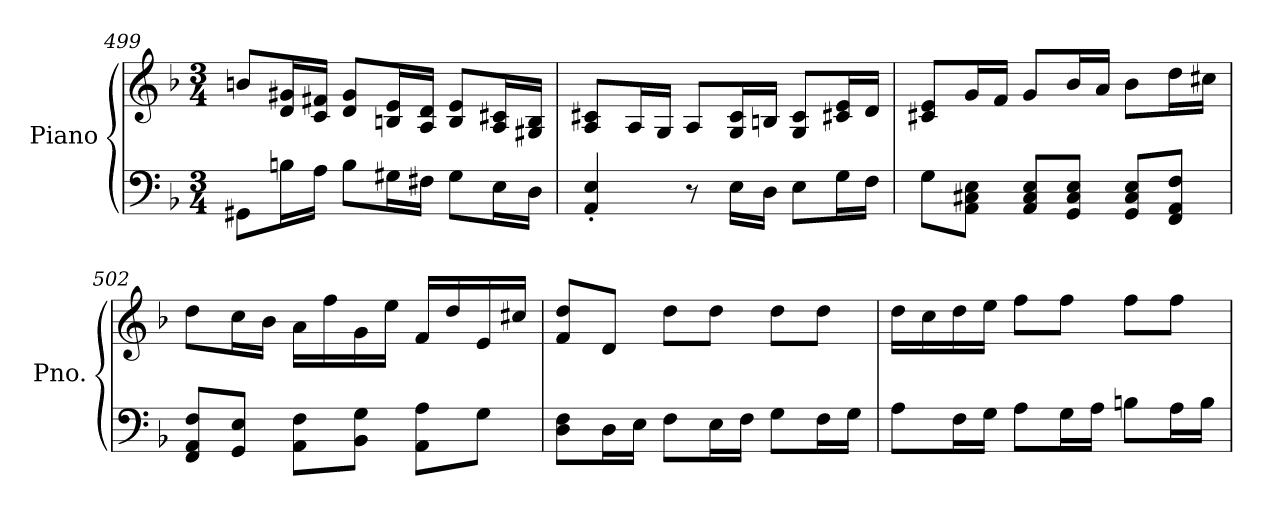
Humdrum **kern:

**kern	**kern
*part1	*part1
*staff2	*staff1
*I"Piano	*
*I'Pno.	*
*clefF4	*clefG2
*k[b-]	*k[b-]
*M3/4	*M3/4
=499	=499
8GG#X\L	8bn/L
16Bn\L	16d/ 16g#X/L
16A\JJ	16c/ 16f#X/JJ
8B\L	8d/ 8g#/L
16G#X\L	16Bn/ 16e/L
16F#X\JJ	16A/ 16d/JJ
8G#\L	8B/ 8e/L
16E\L	16A/ 16c#X/L
16D\JJ	16G#X/ 16B/JJ
=500	=500
4AA/' 4E/'	8A/ 8c#X/L
.	16A/L
.	16G/JJ
8r	8A/L
16E\LL	16G/ 16c#/L
16D\JJ	16Bn/JJ
8E\L	8G/ 8c#/L
16G\L	16c#X/ 16e/L
16F\JJ	16d/JJ
=501	=501
8G\L	8c#X/ 8e/L
8AA\ 8C#X\ 8E\J	16g/L
.	16f/JJ
8AA/ 8C#/ 8E/L	8g/L
8GG/ 8C#/ 8E/J	16b-/L
.	16a/JJ
8GG/ 8C#/ 8E/L	8b-\L
8FF/ 8AA/ 8F/J	16dd\L
.	16cc#X\JJ
=502	=502
8FF/ 8AA/ 8F/L	8dd\L
8GG/ 8E/J	16cc\L
.	16b-\JJ
8AA\ 8F\L	16a\LL
.	16ff\
8BB-\ 8G\J	16g\
.	16ee\JJ
8AA\ 8A\L	16f/LL
.	16dd/
8G\J	16e/
.	16cc#X/JJ
=503	=503
8D\ 8F\L	8f/ 8dd/L
16D\L	8d/J
16E\JJ	.
8F\L	8dd\L
16E\L	8dd\J
16F\JJ	.
8G\L	8dd\L
16F\L	8dd\J
16G\JJ	.
=504	=504
8A\L	16dd\LL
.	16cc\
16F\L	16dd\
16G\JJ	16ee\JJ
8A\L	8ff\L
16G\L	8ff\J
16A\JJ	.
8Bn\L	8ff\L
16A\L	8ff\J
16B\JJ	.
=	=
*-	*-
